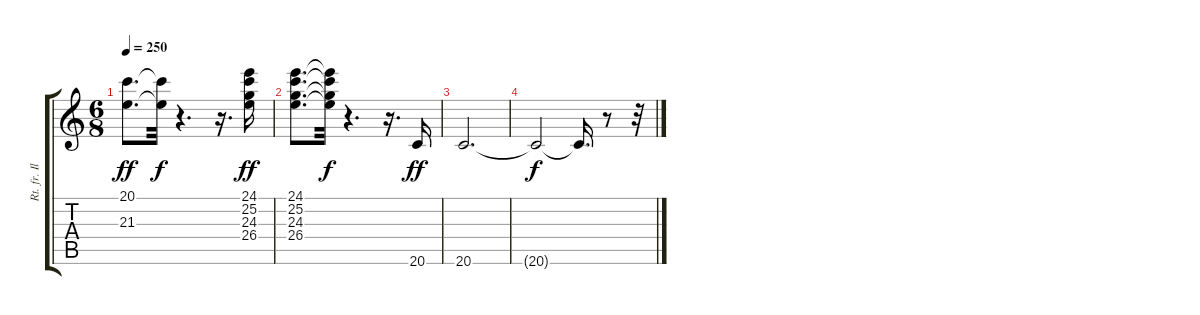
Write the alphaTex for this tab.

\track ("Rt. fr. Il Barbiere di Siviglia" "Rt. fr. Il") {instrument acousticgrandpiano}
\staff {score tabs}
\tuning (E4 B3 G3 D3 A2 E2) {hide}
\ts (6 8)
\tempo 250
\clef g2
\ks c
(20.1 21.3).8{d dy ff} (20.1{t} 21.3{t}).32{dy f} r.4{d} r.16{d} (24.1 25.2 24.3 26.4).16{dy ff} |
(24.1 25.2 24.3 26.4).8{d} (24.1{t} 25.2{t} 24.3{t} 26.4{t}).32{dy f} r.4{d} r.16{d} 20.6.16{dy ff} |
20.6.2{d} |
20.6{t}.2{dy f} 20.6{t}.16{d} r.8 r.32
